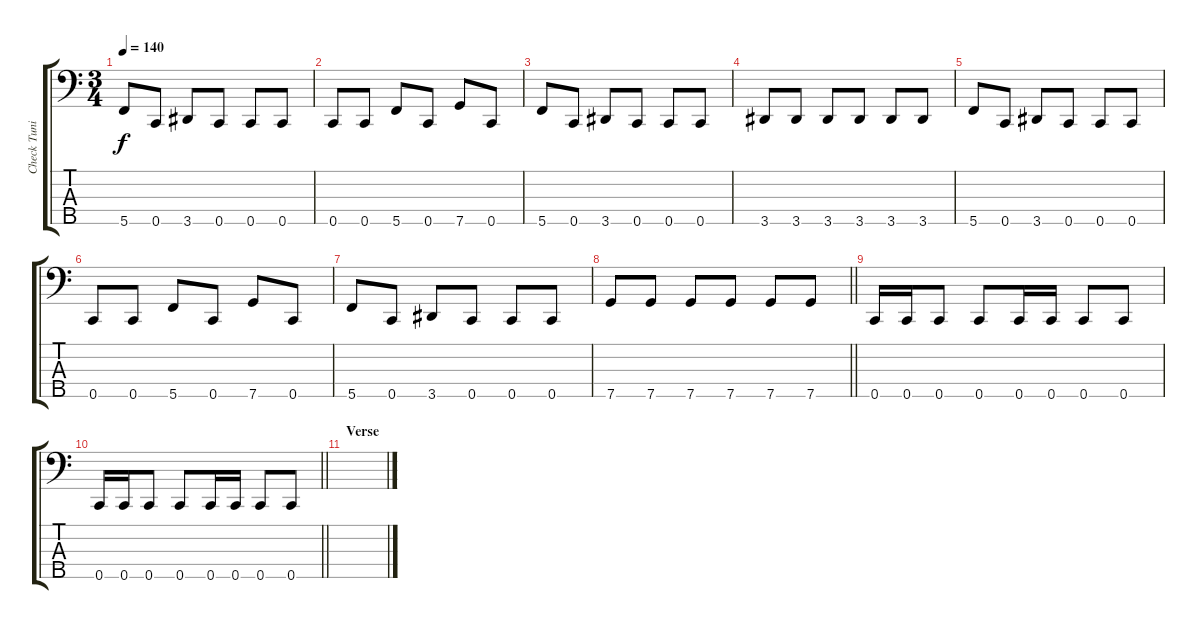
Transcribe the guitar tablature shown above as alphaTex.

\track ("Check Tuning" "Check Tuni") {instrument electricbassfinger}
\staff {score tabs}
\tuning (G2 D2 A1 E1 C1) {hide}
\ts (3 4)
\tempo 140
\clef f4
\ks c
5.5.8{dy f} 0.5.8 3.5.8 0.5.8 0.5.8 0.5.8 |
0.5.8 0.5.8 5.5.8 0.5.8 7.5.8 0.5.8 |
5.5.8 0.5.8 3.5.8 0.5.8 0.5.8 0.5.8 |
3.5.8 3.5.8 3.5.8 3.5.8 3.5.8 3.5.8 |
5.5.8 0.5.8 3.5.8 0.5.8 0.5.8 0.5.8 |
0.5.8 0.5.8 5.5.8 0.5.8 7.5.8 0.5.8 |
5.5.8 0.5.8 3.5.8 0.5.8 0.5.8 0.5.8 |
\barLineRight lightlight
7.5.8 7.5.8 7.5.8 7.5.8 7.5.8 7.5.8 |
0.5.16 0.5.16 0.5.8 0.5.8 0.5.16 0.5.16 0.5.8 0.5.8 |
\barLineRight lightlight
0.5.16 0.5.16 0.5.8 0.5.8 0.5.16 0.5.16 0.5.8 0.5.8 |
\section ("" "Verse")
